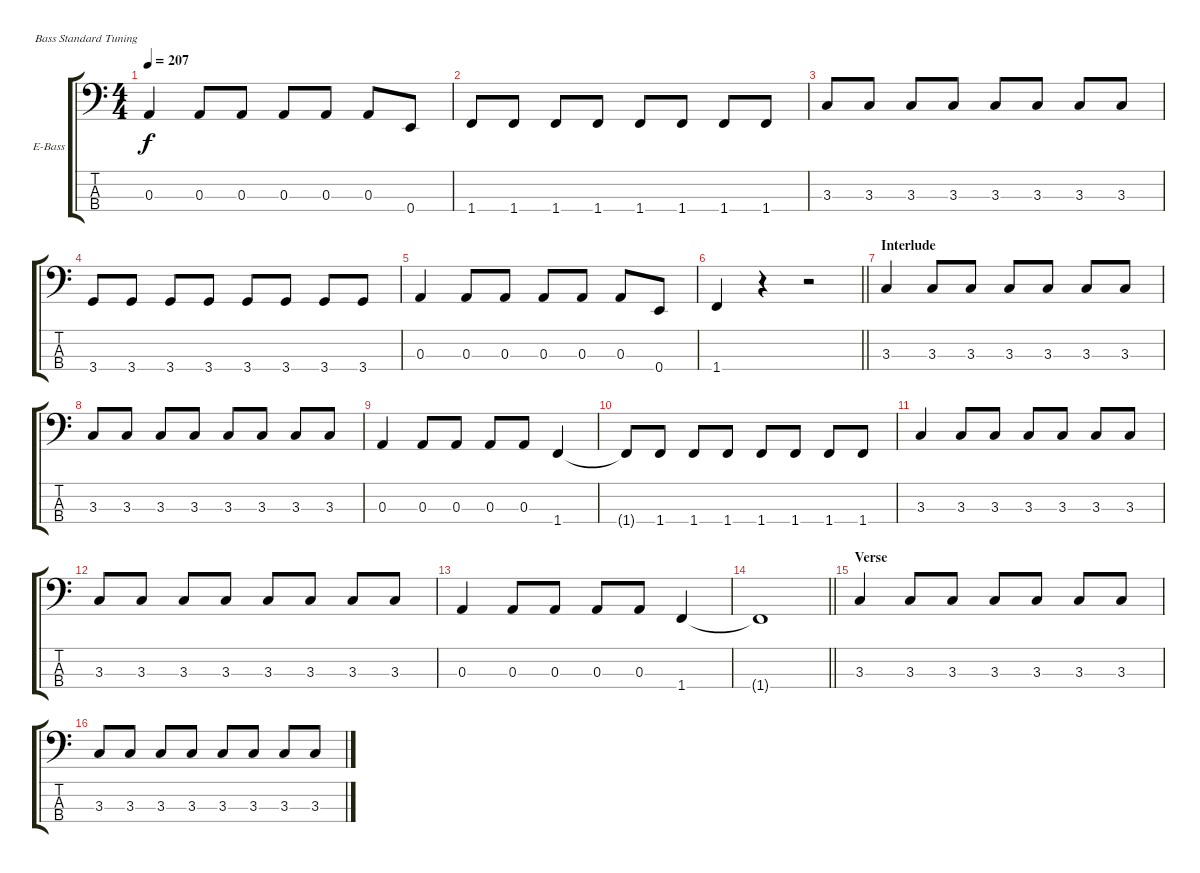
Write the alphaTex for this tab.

\defaultSystemsLayout 4
\bracketExtendMode groupsimilarinstruments
\firstSystemTrackNameOrientation horizontal
\otherSystemsTrackNameOrientation horizontal
\track ("Bass" "E-Bass") {instrument electricbassfinger}
\staff {score tabs}
\tuning (G2 D2 A1 E1)
\ts (4 4)
\tempo 207
\clef f4
\ks c
0.3.4{dy f} 0.3.8 0.3.8 0.3.8 0.3.8 0.3.8 0.4.8 |
1.4.8 1.4.8 1.4.8 1.4.8 1.4.8 1.4.8 1.4.8 1.4.8 |
3.3.8 3.3.8 3.3.8 3.3.8 3.3.8 3.3.8 3.3.8 3.3.8 |
3.4.8 3.4.8 3.4.8 3.4.8 3.4.8 3.4.8 3.4.8 3.4.8 |
0.3.4 0.3.8 0.3.8 0.3.8 0.3.8 0.3.8 0.4.8 |
\barLineRight lightlight
1.4.4 r.4 r.2 |
\section ("" "Interlude")
3.3.4 3.3.8 3.3.8 3.3.8 3.3.8 3.3.8 3.3.8 |
3.3.8 3.3.8 3.3.8 3.3.8 3.3.8 3.3.8 3.3.8 3.3.8 |
0.3.4 0.3.8 0.3.8 0.3.8 0.3.8 1.4.4 |
1.4{t}.8 1.4.8 1.4.8 1.4.8 1.4.8 1.4.8 1.4.8 1.4.8 |
3.3.4 3.3.8 3.3.8 3.3.8 3.3.8 3.3.8 3.3.8 |
3.3.8 3.3.8 3.3.8 3.3.8 3.3.8 3.3.8 3.3.8 3.3.8 |
0.3.4 0.3.8 0.3.8 0.3.8 0.3.8 1.4.4 |
\barLineRight lightlight
1.4{t}.1 |
\section ("" "Verse")
3.3.4 3.3.8 3.3.8 3.3.8 3.3.8 3.3.8 3.3.8 |
3.3.8 3.3.8 3.3.8 3.3.8 3.3.8 3.3.8 3.3.8 3.3.8
